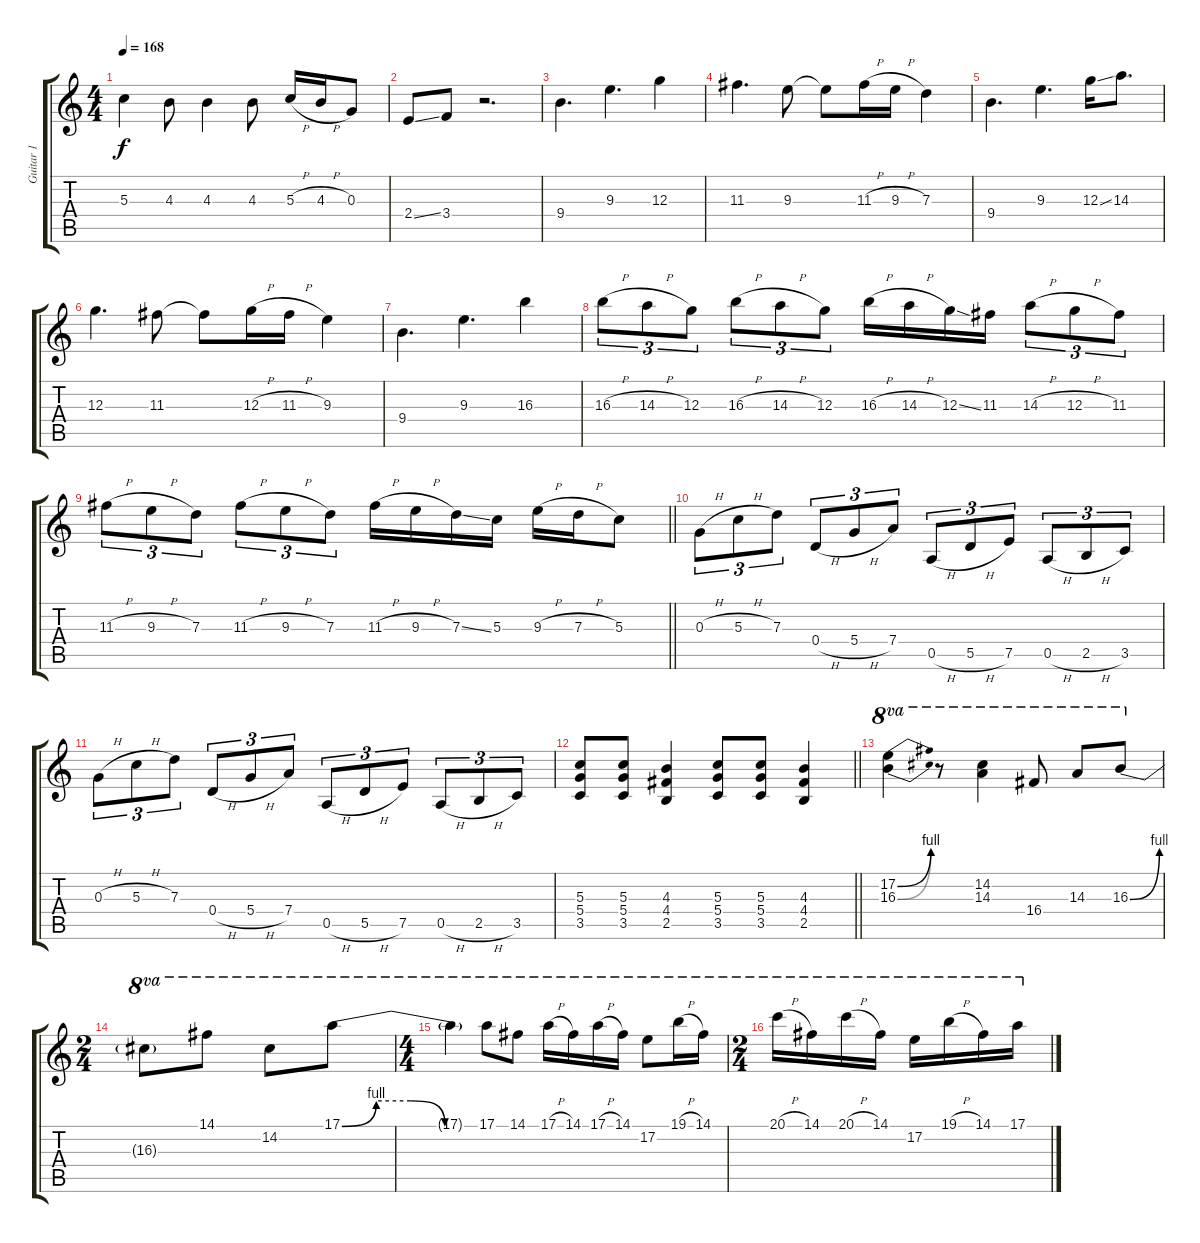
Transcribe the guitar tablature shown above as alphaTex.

\track ("Guitar 1" "Guitar 1") {instrument distortionguitar}
\staff {score tabs}
\tuning (E4 B3 G3 D3 A2 E2) {hide}
\ts (4 4)
\tempo 168
\clef g2
\ks c
5.3.4{dy f} 4.3.8 4.3.4 4.3.8 5.3{h}.16 4.3{h}.16 0.3.8 |
2.4{ss}.8 3.4.8 r.2{d} |
9.4.4{d} 9.3.4{d} 12.3.4 |
11.3.4{d} 9.3.8 9.3{t}.8 11.3{h}.16 9.3{h}.16 7.3.4 |
9.4.4{d} 9.3.4{d} 12.3{ss}.16 14.3.8{d} |
12.3.4{d} 11.3.8 11.3{t}.8 12.3{h}.16 11.3{h}.16 9.3.4 |
9.4.4{d} 9.3.4{d} 16.3.4 |
16.3{h}.8{tu (3 2)} 14.3{h}.8{tu (3 2)} 12.3.8{tu (3 2)} 16.3{h}.8{tu (3 2)} 14.3{h}.8{tu (3 2)} 12.3.8{tu (3 2)} 16.3{h}.16 14.3{h}.16 12.3{ss}.16 11.3.16 14.3{h}.8{tu (3 2)} 12.3{h}.8{tu (3 2)} 11.3.8{tu (3 2)} |
\barLineRight lightlight
11.3{h}.8{tu (3 2)} 9.3{h}.8{tu (3 2)} 7.3.8{tu (3 2)} 11.3{h}.8{tu (3 2)} 9.3{h}.8{tu (3 2)} 7.3.8{tu (3 2)} 11.3{h}.16 9.3{h}.16 7.3{ss}.16 5.3.16 9.3{h}.16 7.3{h}.16 5.3.8 |
0.3{h}.8{tu (3 2)} 5.3{h}.8{tu (3 2)} 7.3.8{tu (3 2)} 0.4{h}.8{tu (3 2)} 5.4{h}.8{tu (3 2)} 7.4.8{tu (3 2)} 0.5{h}.8{tu (3 2)} 5.5{h}.8{tu (3 2)} 7.5.8{tu (3 2)} 0.5{h}.8{tu (3 2)} 2.5{h}.8{tu (3 2)} 3.5.8{tu (3 2)} |
0.3{h}.8{tu (3 2)} 5.3{h}.8{tu (3 2)} 7.3.8{tu (3 2)} 0.4{h}.8{tu (3 2)} 5.4{h}.8{tu (3 2)} 7.4.8{tu (3 2)} 0.5{h}.8{tu (3 2)} 5.5{h}.8{tu (3 2)} 7.5.8{tu (3 2)} 0.5{h}.8{tu (3 2)} 2.5{h}.8{tu (3 2)} 3.5.8{tu (3 2)} |
\barLineRight lightlight
(5.3 5.4 3.5).8 (5.3 5.4 3.5).8 (4.3 4.4 2.5).4 (5.3 5.4 3.5).8 (5.3 5.4 3.5).8 (4.3 4.4 2.5).4 |
(17.2{be (bend 0 0 60 4)} 16.3{be (bend 0 0 60 4)}).4{ot 8va} r.8{ot 8va} (14.2 14.3).4{ot 8va} 16.4.8{ot 8va} 14.3.8{ot 8va} 16.3{be (bend 0 0 60 4)}.8{ot 8va} |
\ts (2 4)
16.3{t}.8{ot 8va} 14.1.8{ot 8va} 14.2.8{ot 8va} 17.1{be (custom 0 0 15 4 30 4 45 0 60 0)}.8{ot 8va} |
\ts (4 4)
17.1{t}.4{ot 8va} 17.1.8{ot 8va} 14.1.8{ot 8va} 17.1{h}.16{ot 8va} 14.1.16{ot 8va} 17.1{h}.16{ot 8va} 14.1.16{ot 8va} 17.2.8{ot 8va} 19.1{h}.16{ot 8va} 14.1.16{ot 8va} |
\ts (2 4)
20.1{h}.16{ot 8va} 14.1.16{ot 8va} 20.1{h}.16{ot 8va} 14.1.16{ot 8va} 17.2.16{ot 8va} 19.1{h}.16{ot 8va} 14.1.16{ot 8va} 17.1.16{ot 8va}
